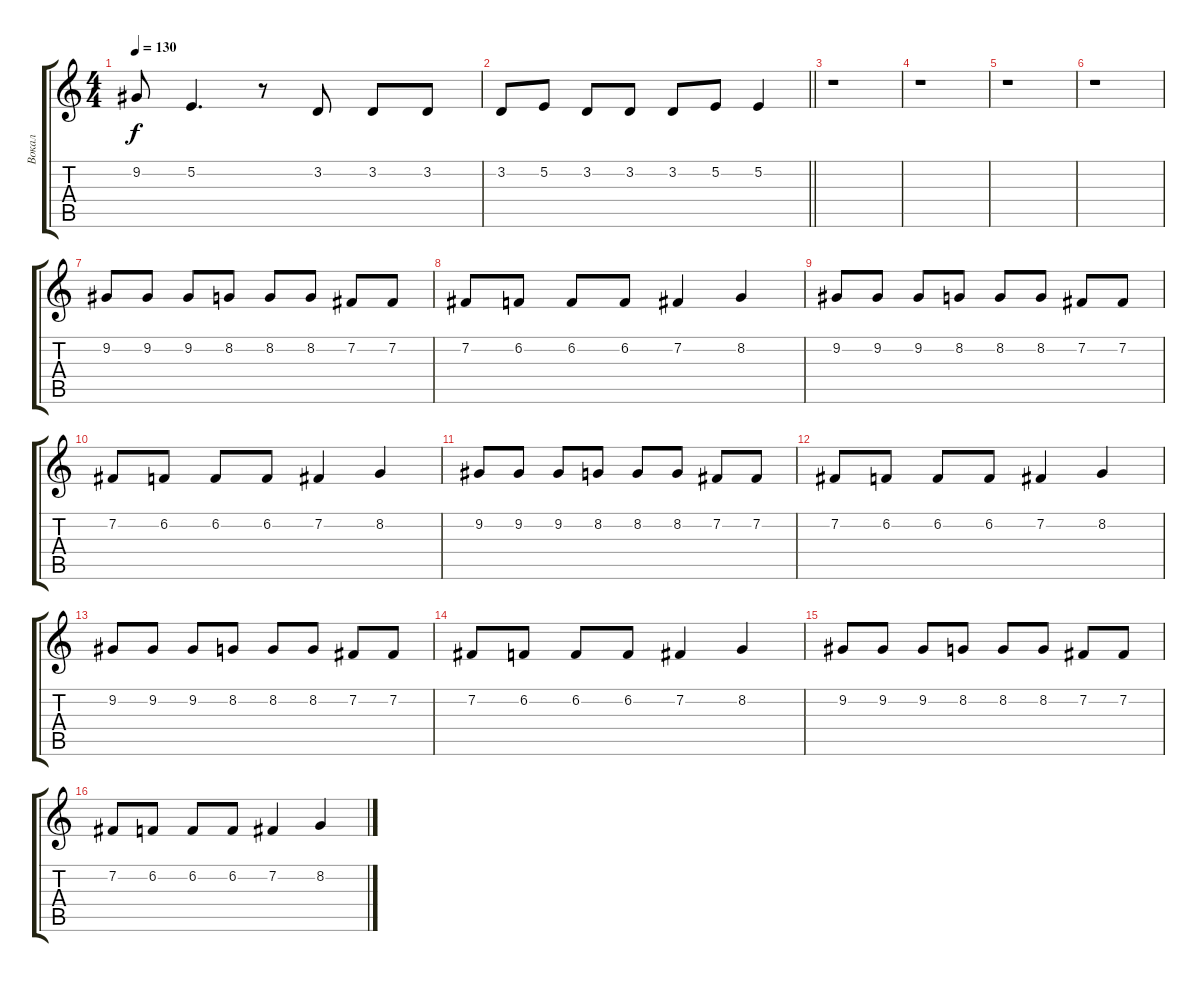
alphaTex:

\track ("Вокал" "Вокал") {instrument oboe}
\staff {score tabs}
\tuning (E4 B3 G3 D3 A2 E2) {hide}
\ts (4 4)
\tempo 130
\clef g2
\ks c
9.2.8{dy f} 5.2.4{d} r.8 3.2.8 3.2.8 3.2.8 |
\barLineRight lightlight
3.2.8 5.2.8 3.2.8 3.2.8 3.2.8 5.2.8 5.2.4 |
r.1 |
r.1 |
r.1 |
r.1 |
9.2.8 9.2.8 9.2.8 8.2.8 8.2.8 8.2.8 7.2.8 7.2.8 |
7.2.8 6.2.8 6.2.8 6.2.8 7.2.4 8.2.4 |
9.2.8 9.2.8 9.2.8 8.2.8 8.2.8 8.2.8 7.2.8 7.2.8 |
7.2.8 6.2.8 6.2.8 6.2.8 7.2.4 8.2.4 |
9.2.8 9.2.8 9.2.8 8.2.8 8.2.8 8.2.8 7.2.8 7.2.8 |
7.2.8 6.2.8 6.2.8 6.2.8 7.2.4 8.2.4 |
9.2.8 9.2.8 9.2.8 8.2.8 8.2.8 8.2.8 7.2.8 7.2.8 |
7.2.8 6.2.8 6.2.8 6.2.8 7.2.4 8.2.4 |
9.2.8 9.2.8 9.2.8 8.2.8 8.2.8 8.2.8 7.2.8 7.2.8 |
7.2.8 6.2.8 6.2.8 6.2.8 7.2.4 8.2.4
